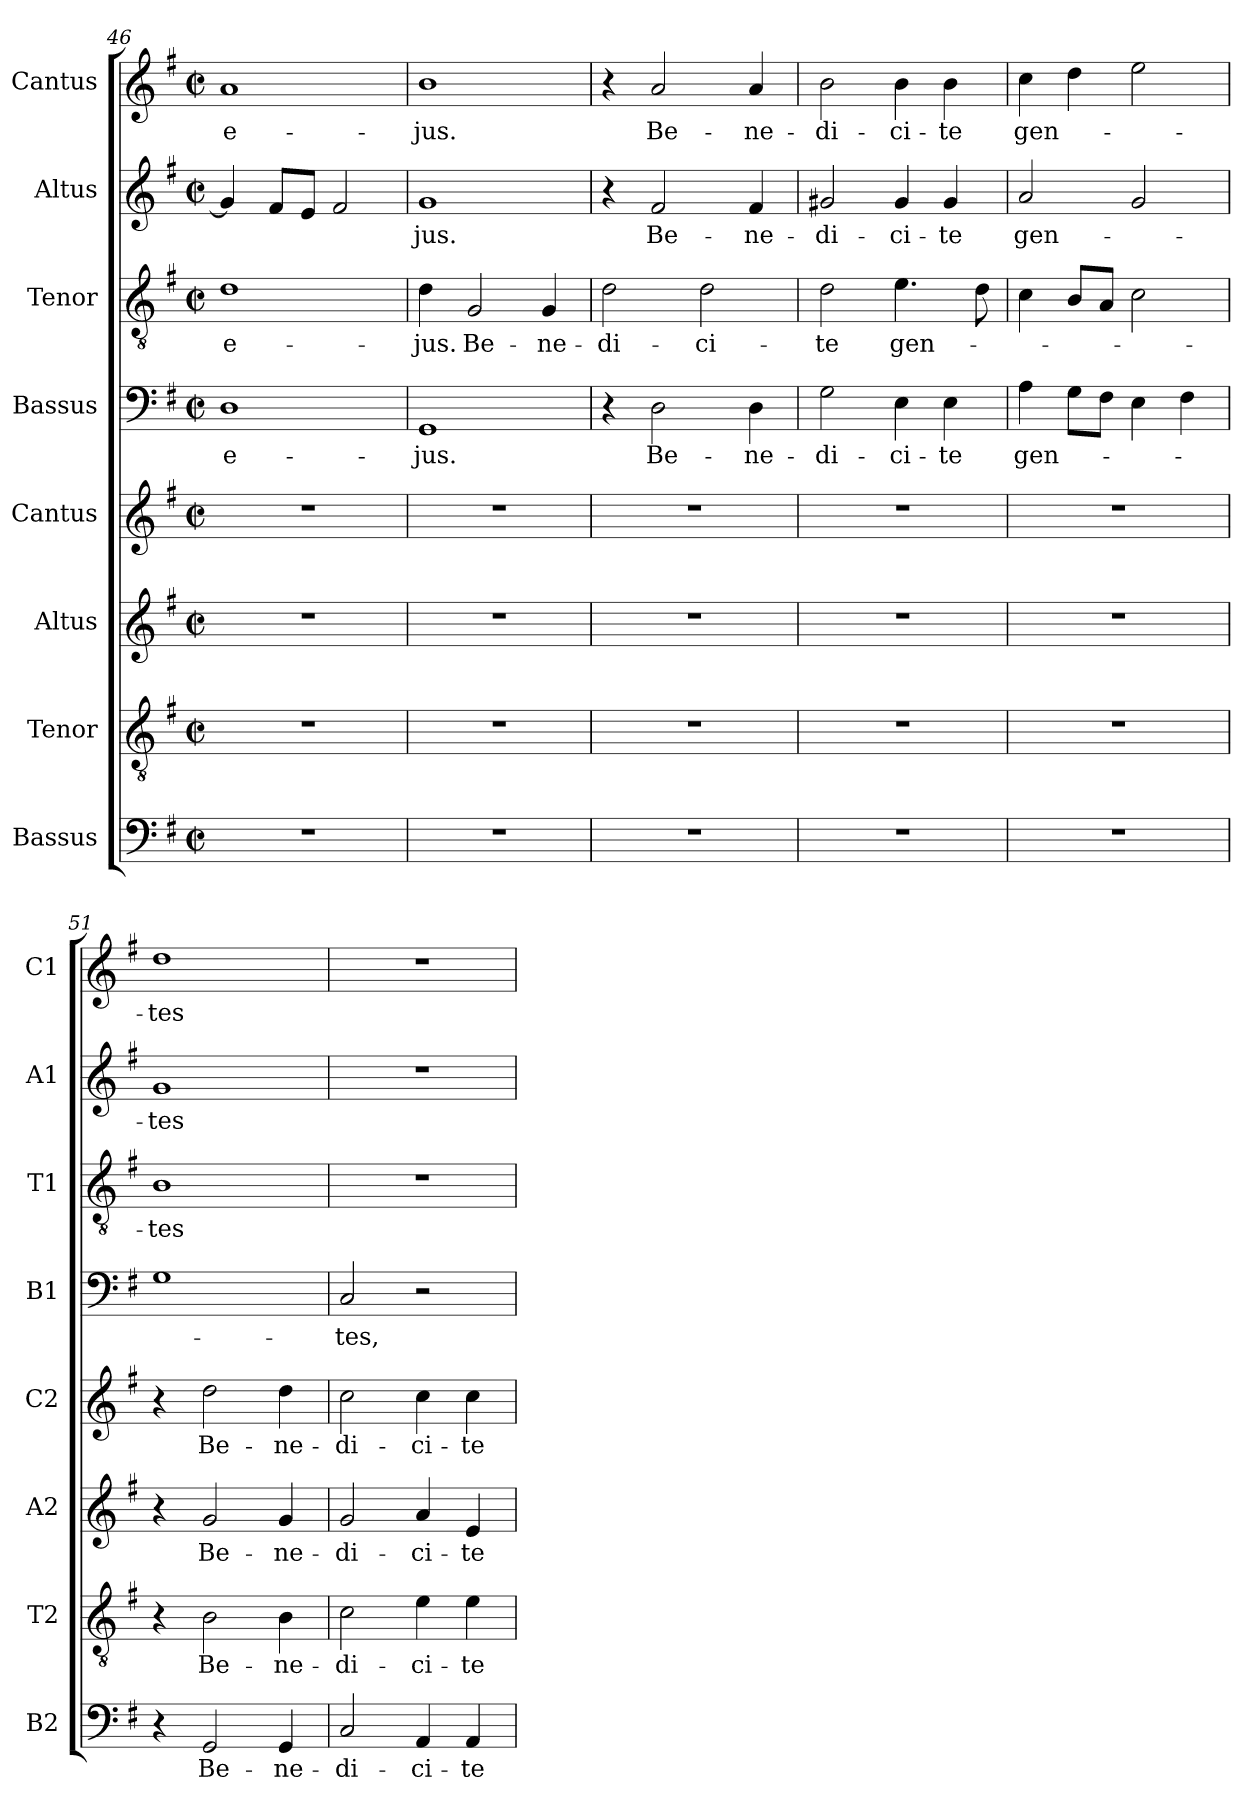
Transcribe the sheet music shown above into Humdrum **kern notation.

**kern	**text	**kern	**text	**kern	**text	**kern	**text	**kern	**text	**kern	**text	**kern	**text	**kern	**text
*part8	*part8	*part7	*part7	*part6	*part6	*part5	*part5	*part4	*part4	*part3	*part3	*part2	*part2	*part1	*part1
*staff8	*staff8	*staff7	*staff7	*staff6	*staff6	*staff5	*staff5	*staff4	*staff4	*staff3	*staff3	*staff2	*staff2	*staff1	*staff1
*I"Bassus	*	*I"Tenor	*	*I"Altus	*	*I"Cantus	*	*I"Bassus	*	*I"Tenor	*	*I"Altus	*	*I"Cantus	*
*I'B2	*	*I'T2	*	*I'A2	*	*I'C2	*	*I'B1	*	*I'T1	*	*I'A1	*	*I'C1	*
*clefF4	*	*clefGv2	*	*clefG2	*	*clefG2	*	*clefF4	*	*clefGv2	*	*clefG2	*	*clefG2	*
*k[f#]	*	*k[f#]	*	*k[f#]	*	*k[f#]	*	*k[f#]	*	*k[f#]	*	*k[f#]	*	*k[f#]	*
*G:	*	*G:	*	*G:	*	*G:	*	*G:	*	*G:	*	*G:	*	*G:	*
*M2/2	*	*M2/2	*	*M2/2	*	*M2/2	*	*M2/2	*	*M2/2	*	*M2/2	*	*M2/2	*
*met(c|)	*	*met(c|)	*	*met(c|)	*	*met(c|)	*	*met(c|)	*	*met(c|)	*	*met(c|)	*	*met(c|)	*
=46	=46	=46	=46	=46	=46	=46	=46	=46	=46	=46	=46	=46	=46	=46	=46
!	!	!	!	!	!	!	!	!	!LO:LY:b	!	!LO:LY:b	!	!	!	!LO:LY:b
1r	.	1r	.	1r	.	1r	.	1D	e-	1d	e-	4g/]	.	1a	e-
.	.	.	.	.	.	.	.	.	.	.	.	8f#/L	.	.	.
.	.	.	.	.	.	.	.	.	.	.	.	8e/J	.	.	.
.	.	.	.	.	.	.	.	.	.	.	.	2f#/	.	.	.
!!LO:LB:g=z
=47	=47	=47	=47	=47	=47	=47	=47	=47	=47	=47	=47	=47	=47	=47	=47
!	!	!	!	!	!	!	!	!	!LO:LY:b	!	!LO:LY:b	!	!LO:LY:b	!	!LO:LY:b
1r	.	1r	.	1r	.	1r	.	1GG	-jus.	4d\	-jus.	1g	-jus.	1b	-jus.
!	!	!	!	!	!	!	!	!	!	!	!LO:LY:b	!	!	!	!
.	.	.	.	.	.	.	.	.	.	2G/	Be-	.	.	.	.
!	!	!	!	!	!	!	!	!	!	!	!LO:LY:b	!	!	!	!
.	.	.	.	.	.	.	.	.	.	4G/	-ne-	.	.	.	.
=48	=48	=48	=48	=48	=48	=48	=48	=48	=48	=48	=48	=48	=48	=48	=48
!	!	!	!	!	!	!	!	!	!	!	!LO:LY:b	!	!	!	!
1r	.	1r	.	1r	.	1r	.	4r	.	2d\	-di-	4r	.	4r	.
!	!	!	!	!	!	!	!	!	!LO:LY:b	!	!	!	!LO:LY:b	!	!LO:LY:b
.	.	.	.	.	.	.	.	2D\	Be-	.	.	2f#/	Be-	2a/	Be-
!	!	!	!	!	!	!	!	!	!	!	!LO:LY:b	!	!	!	!
.	.	.	.	.	.	.	.	.	.	2d\	-ci-	.	.	.	.
!	!	!	!	!	!	!	!	!	!LO:LY:b	!	!	!	!LO:LY:b	!	!LO:LY:b
.	.	.	.	.	.	.	.	4D\	-ne-	.	.	4f#/	-ne-	4a/	-ne-
=49	=49	=49	=49	=49	=49	=49	=49	=49	=49	=49	=49	=49	=49	=49	=49
!	!	!	!	!	!	!	!	!	!LO:LY:b	!	!LO:LY:b	!	!LO:LY:b	!	!LO:LY:b
1r	.	1r	.	1r	.	1r	.	2G\	-di-	2d\	-te	2g#X/	-di-	2b\	-di-
!	!	!	!	!	!	!	!	!	!LO:LY:b	!	!LO:LY:b	!	!LO:LY:b	!	!LO:LY:b
.	.	.	.	.	.	.	.	4E\	-ci-	4.e\	gen-	4g#/	-ci-	4b\	-ci-
!	!	!	!	!	!	!	!	!	!LO:LY:b	!	!	!	!LO:LY:b	!	!LO:LY:b
.	.	.	.	.	.	.	.	4E\	-te	.	.	4g#/	-te	4b\	-te
.	.	.	.	.	.	.	.	.	.	8d\	.	.	.	.	.
=50	=50	=50	=50	=50	=50	=50	=50	=50	=50	=50	=50	=50	=50	=50	=50
!	!	!	!	!	!	!	!	!	!LO:LY:b	!	!	!	!LO:LY:b	!	!LO:LY:b
1r	.	1r	.	1r	.	1r	.	4A\	gen-	4c\	.	2a/	gen-	4cc\	gen-
.	.	.	.	.	.	.	.	8G\L	.	8B/L	.	.	.	4dd\	.
.	.	.	.	.	.	.	.	8F#\J	.	8A/J	.	.	.	.	.
.	.	.	.	.	.	.	.	4E\	.	2c\	.	2g/	.	2ee\	.
.	.	.	.	.	.	.	.	4F#\	.	.	.	.	.	.	.
=51	=51	=51	=51	=51	=51	=51	=51	=51	=51	=51	=51	=51	=51	=51	=51
!	!	!	!	!	!	!	!	!	!	!	!LO:LY:b	!	!LO:LY:b	!	!LO:LY:b
4r	.	4r	.	4r	.	4r	.	1G	.	1B	-tes	1g	-tes	1dd	-tes
!	!LO:LY:b	!	!LO:LY:b	!	!LO:LY:b	!	!LO:LY:b	!	!	!	!	!	!	!	!
2GG/	Be-	2B\	Be-	2g/	Be-	2dd\	Be-	.	.	.	.	.	.	.	.
!	!LO:LY:b	!	!LO:LY:b	!	!LO:LY:b	!	!LO:LY:b	!	!	!	!	!	!	!	!
4GG/	-ne-	4B\	-ne-	4g/	-ne-	4dd\	-ne-	.	.	.	.	.	.	.	.
=52	=52	=52	=52	=52	=52	=52	=52	=52	=52	=52	=52	=52	=52	=52	=52
!	!LO:LY:b	!	!LO:LY:b	!	!LO:LY:b	!	!LO:LY:b	!	!LO:LY:b	!	!	!	!	!	!
2C/	-di-	2c\	-di-	2g/	-di-	2cc\	-di-	2C/	-tes,	1r	.	1r	.	1r	.
!	!LO:LY:b	!	!LO:LY:b	!	!LO:LY:b	!	!LO:LY:b	!	!	!	!	!	!	!	!
4AA/	-ci-	4e\	-ci-	4a/	-ci-	4cc\	-ci-	2r	.	.	.	.	.	.	.
!	!LO:LY:b	!	!LO:LY:b	!	!LO:LY:b	!	!LO:LY:b	!	!	!	!	!	!	!	!
4AA/	-te	4e\	-te	4e/	-te	4cc\	-te	.	.	.	.	.	.	.	.
=	=	=	=	=	=	=	=	=	=	=	=	=	=	=	=
*-	*-	*-	*-	*-	*-	*-	*-	*-	*-	*-	*-	*-	*-	*-	*-
